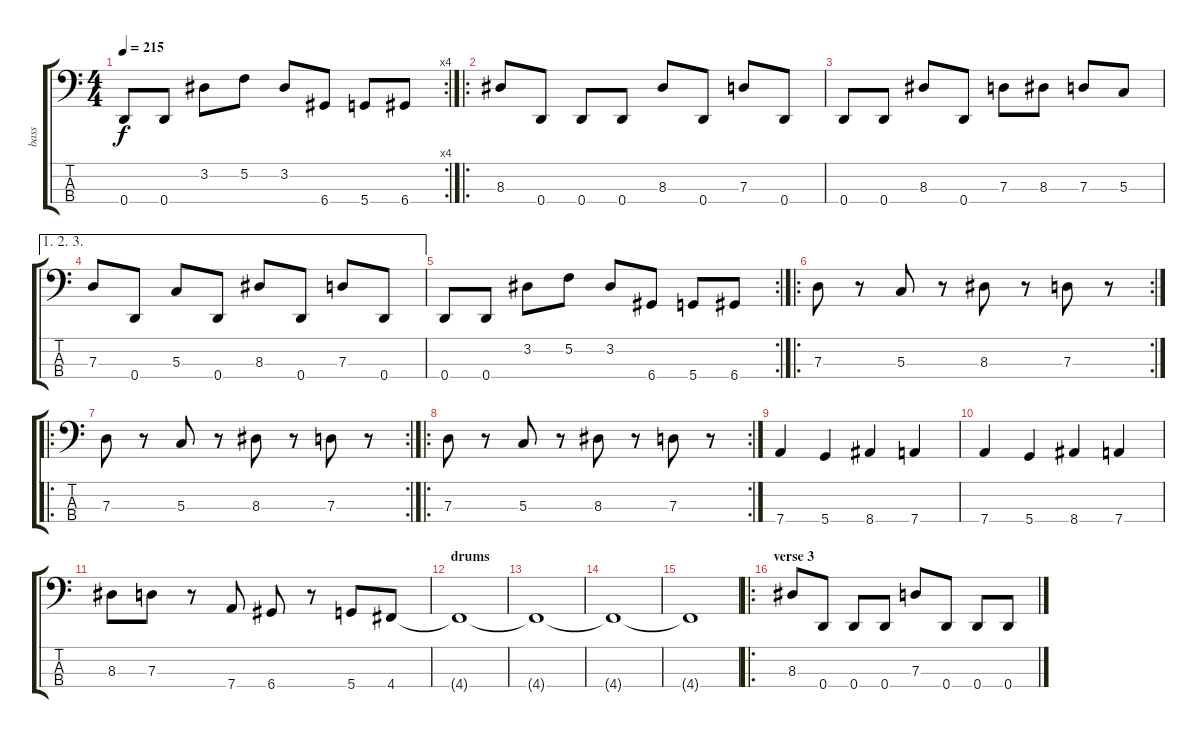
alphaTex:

\track ("bass" "bass") {instrument electricbasspick}
\staff {score tabs}
\tuning (F2 C2 G1 D1) {hide}
\rc 4
\ts (4 4)
\tempo 215
\clef f4
\ks c
0.4.8{dy f} 0.4.8 3.2.8 5.2.8 3.2.8 6.4.8 5.4.8 6.4.8 |
\ro
8.3.8 0.4.8 0.4.8 0.4.8 8.3.8 0.4.8 7.3.8 0.4.8 |
0.4.8 0.4.8 8.3.8 0.4.8 7.3.8 8.3.8 7.3.8 5.3.8 |
\ae (1 2 3)
7.3.8 0.4.8 5.3.8 0.4.8 8.3.8 0.4.8 7.3.8 0.4.8 |
\rc 2
0.4.8 0.4.8 3.2.8 5.2.8 3.2.8 6.4.8 5.4.8 6.4.8 |
\ro
\rc 2
7.3.8 r.8 5.3.8 r.8 8.3.8 r.8 7.3.8 r.8 |
\ro
\rc 2
7.3.8 r.8 5.3.8 r.8 8.3.8 r.8 7.3.8 r.8 |
\ro
\rc 2
7.3.8 r.8 5.3.8 r.8 8.3.8 r.8 7.3.8 r.8 |
7.4.4 5.4.4 8.4.4 7.4.4 |
7.4.4 5.4.4 8.4.4 7.4.4 |
8.3.8 7.3.8 r.8 7.4.8 6.4.8 r.8 5.4.8 4.4.8 |
\section ("" "drums")
4.4{t}.1 |
4.4{t}.1 |
4.4{t}.1 |
4.4{t}.1 |
\ro
\section ("" "verse 3")
8.3.8 0.4.8 0.4.8 0.4.8 7.3.8 0.4.8 0.4.8 0.4.8
